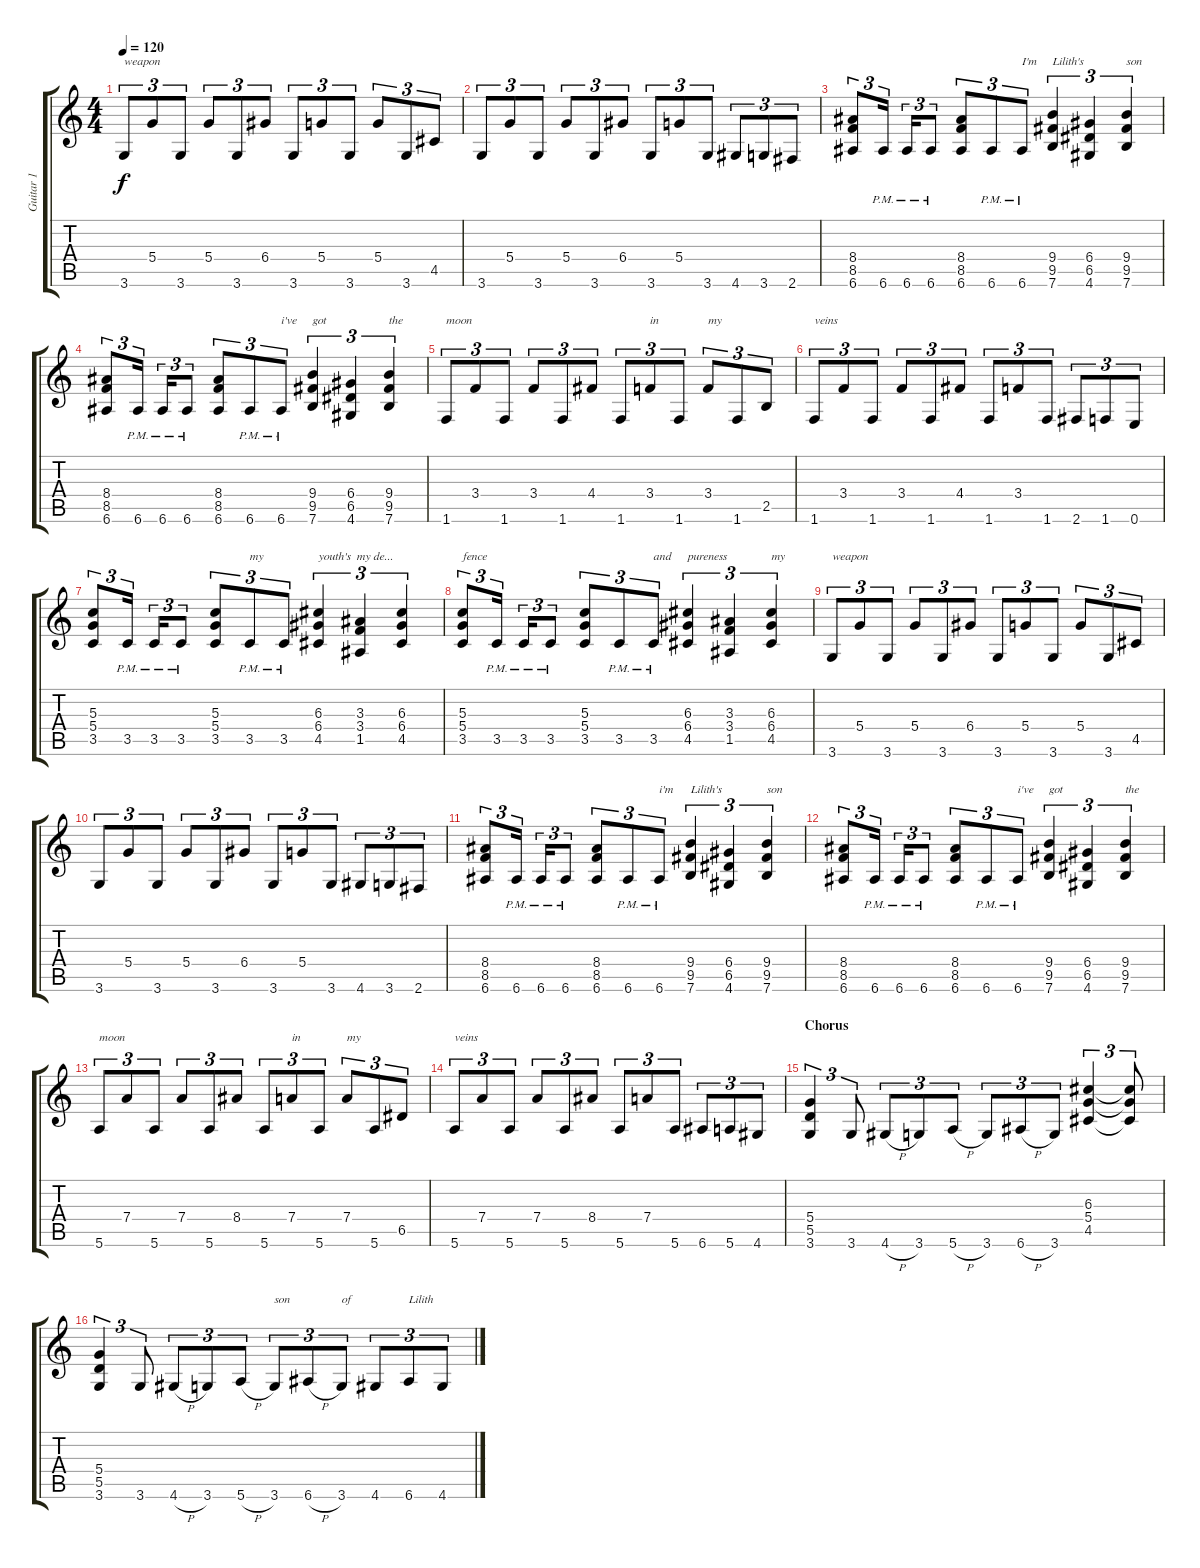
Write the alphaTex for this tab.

\track ("Guitar 1" "Guitar 1") {instrument overdrivenguitar}
\staff {score tabs}
\tuning (E4 B3 G3 D3 A2 E2) {hide}
\ts (4 4)
\tempo 120
\clef g2
\ks c
3.6.8{tu (3 2) txt "weapon" dy f} 5.4.8{tu (3 2)} 3.6.8{tu (3 2)} 5.4.8{tu (3 2)} 3.6.8{tu (3 2)} 6.4.8{tu (3 2)} 3.6.8{tu (3 2)} 5.4.8{tu (3 2)} 3.6.8{tu (3 2)} 5.4.8{tu (3 2)} 3.6.8{tu (3 2)} 4.5.8{tu (3 2)} |
3.6.8{tu (3 2)} 5.4.8{tu (3 2)} 3.6.8{tu (3 2)} 5.4.8{tu (3 2)} 3.6.8{tu (3 2)} 6.4.8{tu (3 2)} 3.6.8{tu (3 2)} 5.4.8{tu (3 2)} 3.6.8{tu (3 2)} 4.6.8{tu (3 2)} 3.6.8{tu (3 2)} 2.6.8{tu (3 2)} |
(8.4 8.5 6.6).8{tu (3 2)} 6.6{pm}.16{tu (3 2)} 6.6{pm}.16{tu (3 2)} 6.6{pm}.8{tu (3 2)} (8.4 8.5 6.6).8{tu (3 2)} 6.6{pm}.8{tu (3 2)} 6.6{pm}.8{tu (3 2) txt "I'm "} (9.4 9.5 7.6).4{tu (3 2) txt "Lilith's"} (6.4 6.5 4.6).4{tu (3 2)} (9.4 9.5 7.6).4{tu (3 2) txt "son"} |
(8.4 8.5 6.6).8{tu (3 2)} 6.6{pm}.16{tu (3 2)} 6.6{pm}.16{tu (3 2)} 6.6{pm}.8{tu (3 2)} (8.4 8.5 6.6).8{tu (3 2)} 6.6{pm}.8{tu (3 2)} 6.6{pm}.8{tu (3 2) txt "i've"} (9.4 9.5 7.6).4{tu (3 2) txt "got"} (6.4 6.5 4.6).4{tu (3 2)} (9.4 9.5 7.6).4{tu (3 2) txt "the"} |
1.6.8{tu (3 2) txt "moon"} 3.4.8{tu (3 2)} 1.6.8{tu (3 2)} 3.4.8{tu (3 2)} 1.6.8{tu (3 2)} 4.4.8{tu (3 2)} 1.6.8{tu (3 2)} 3.4.8{tu (3 2) txt "in"} 1.6.8{tu (3 2)} 3.4.8{tu (3 2) txt "my"} 1.6.8{tu (3 2)} 2.5.8{tu (3 2)} |
1.6.8{tu (3 2) txt "veins"} 3.4.8{tu (3 2)} 1.6.8{tu (3 2)} 3.4.8{tu (3 2)} 1.6.8{tu (3 2)} 4.4.8{tu (3 2)} 1.6.8{tu (3 2)} 3.4.8{tu (3 2)} 1.6.8{tu (3 2)} 2.6.8{tu (3 2)} 1.6.8{tu (3 2)} 0.6.8{tu (3 2)} |
(5.3 5.4 3.5).8{tu (3 2)} 3.5{pm}.16{tu (3 2)} 3.5{pm}.16{tu (3 2)} 3.5{pm}.8{tu (3 2)} (5.3 5.4 3.5).8{tu (3 2)} 3.5{pm}.8{tu (3 2) txt "my"} 3.5{pm}.8{tu (3 2)} (6.3 6.4 4.5).4{tu (3 2) txt "youth's  my de..."} (3.3 3.4 1.5).4{tu (3 2)} (6.3 6.4 4.5).4{tu (3 2)} |
(5.3 5.4 3.5).8{tu (3 2) txt "fence"} 3.5{pm}.16{tu (3 2)} 3.5{pm}.16{tu (3 2)} 3.5{pm}.8{tu (3 2)} (5.3 5.4 3.5).8{tu (3 2)} 3.5{pm}.8{tu (3 2)} 3.5{pm}.8{tu (3 2) txt "and"} (6.3 6.4 4.5).4{tu (3 2) txt "pureness"} (3.3 3.4 1.5).4{tu (3 2)} (6.3 6.4 4.5).4{tu (3 2) txt "my"} |
3.6.8{tu (3 2) txt "weapon"} 5.4.8{tu (3 2)} 3.6.8{tu (3 2)} 5.4.8{tu (3 2)} 3.6.8{tu (3 2)} 6.4.8{tu (3 2)} 3.6.8{tu (3 2)} 5.4.8{tu (3 2)} 3.6.8{tu (3 2)} 5.4.8{tu (3 2)} 3.6.8{tu (3 2)} 4.5.8{tu (3 2)} |
3.6.8{tu (3 2)} 5.4.8{tu (3 2)} 3.6.8{tu (3 2)} 5.4.8{tu (3 2)} 3.6.8{tu (3 2)} 6.4.8{tu (3 2)} 3.6.8{tu (3 2)} 5.4.8{tu (3 2)} 3.6.8{tu (3 2)} 4.6.8{tu (3 2)} 3.6.8{tu (3 2)} 2.6.8{tu (3 2)} |
(8.4 8.5 6.6).8{tu (3 2)} 6.6{pm}.16{tu (3 2)} 6.6{pm}.16{tu (3 2)} 6.6{pm}.8{tu (3 2)} (8.4 8.5 6.6).8{tu (3 2)} 6.6{pm}.8{tu (3 2)} 6.6{pm}.8{tu (3 2) txt "i'm"} (9.4 9.5 7.6).4{tu (3 2) txt "Lilith's"} (6.4 6.5 4.6).4{tu (3 2)} (9.4 9.5 7.6).4{tu (3 2) txt "son"} |
(8.4 8.5 6.6).8{tu (3 2)} 6.6{pm}.16{tu (3 2)} 6.6{pm}.16{tu (3 2)} 6.6{pm}.8{tu (3 2)} (8.4 8.5 6.6).8{tu (3 2)} 6.6{pm}.8{tu (3 2)} 6.6{pm}.8{tu (3 2) txt "i've"} (9.4 9.5 7.6).4{tu (3 2) txt "got"} (6.4 6.5 4.6).4{tu (3 2)} (9.4 9.5 7.6).4{tu (3 2) txt "the"} |
5.6.8{tu (3 2) txt "moon"} 7.4.8{tu (3 2)} 5.6.8{tu (3 2)} 7.4.8{tu (3 2)} 5.6.8{tu (3 2)} 8.4.8{tu (3 2)} 5.6.8{tu (3 2)} 7.4.8{tu (3 2) txt "in"} 5.6.8{tu (3 2)} 7.4.8{tu (3 2) txt "my"} 5.6.8{tu (3 2)} 6.5.8{tu (3 2)} |
5.6.8{tu (3 2) txt "veins"} 7.4.8{tu (3 2)} 5.6.8{tu (3 2)} 7.4.8{tu (3 2)} 5.6.8{tu (3 2)} 8.4.8{tu (3 2)} 5.6.8{tu (3 2)} 7.4.8{tu (3 2)} 5.6.8{tu (3 2)} 6.6.8{tu (3 2)} 5.6.8{tu (3 2)} 4.6.8{tu (3 2)} |
\section ("" "Chorus")
(5.4 5.5 3.6).4{tu (3 2)} 3.6.8{tu (3 2)} 4.6{h}.8{tu (3 2)} 3.6.8{tu (3 2)} 5.6{h}.8{tu (3 2)} 3.6.8{tu (3 2)} 6.6{h}.8{tu (3 2)} 3.6.8{tu (3 2)} (6.3 5.4 4.5).4{tu (3 2)} (6.3{t} 5.4{t} 4.5{t}).8{tu (3 2)} |
(5.4 5.5 3.6).4{tu (3 2)} 3.6.8{tu (3 2)} 4.6{h}.8{tu (3 2)} 3.6.8{tu (3 2)} 5.6{h}.8{tu (3 2)} 3.6.8{tu (3 2) txt "son"} 6.6{h}.8{tu (3 2)} 3.6.8{tu (3 2) txt "of"} 4.6.8{tu (3 2)} 6.6.8{tu (3 2) txt "Lilith"} 4.6.8{tu (3 2)}
